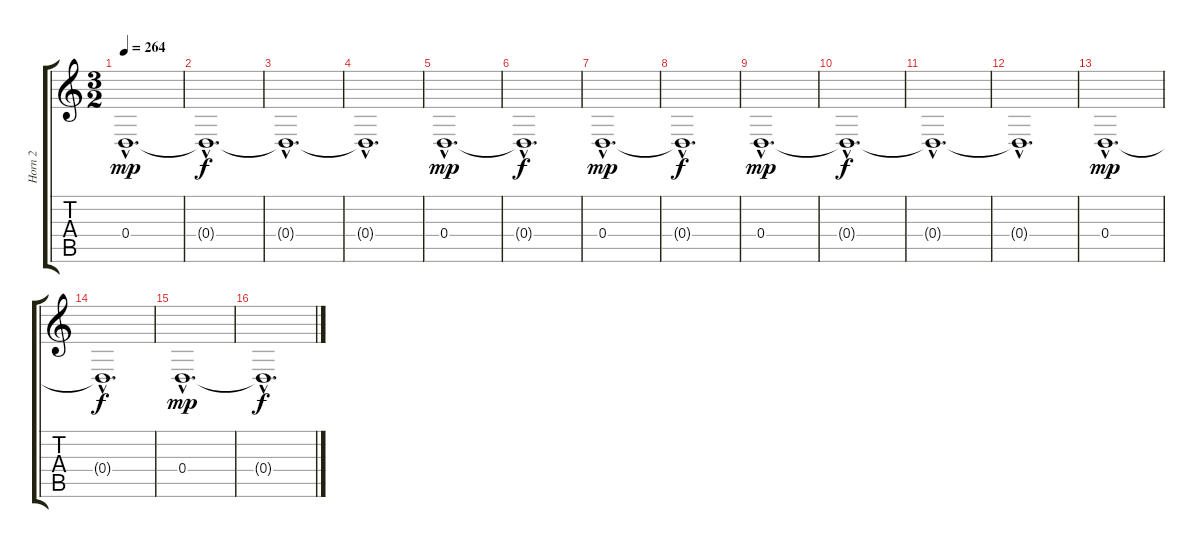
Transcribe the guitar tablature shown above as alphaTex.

\track ("Horn 2" "Horn 2") {instrument frenchhorn}
\staff {score tabs}
\tuning (E4 B3 G3 D3 A2 E2) {hide}
\ts (3 2)
\tempo 264
\clef g2
\ks c
0.4{hac}.1{d dy mp} |
0.4{hac t}.1{d dy f} |
0.4{hac t}.1{d} |
0.4{hac t}.1{d} |
0.4{hac}.1{d dy mp} |
0.4{hac t}.1{d dy f} |
0.4{hac}.1{d dy mp} |
0.4{hac t}.1{d dy f} |
0.4{hac}.1{d dy mp} |
0.4{hac t}.1{d dy f} |
0.4{hac t}.1{d} |
0.4{hac t}.1{d} |
0.4{hac}.1{d dy mp} |
0.4{hac t}.1{d dy f} |
0.4{hac}.1{d dy mp} |
0.4{hac t}.1{d dy f}
